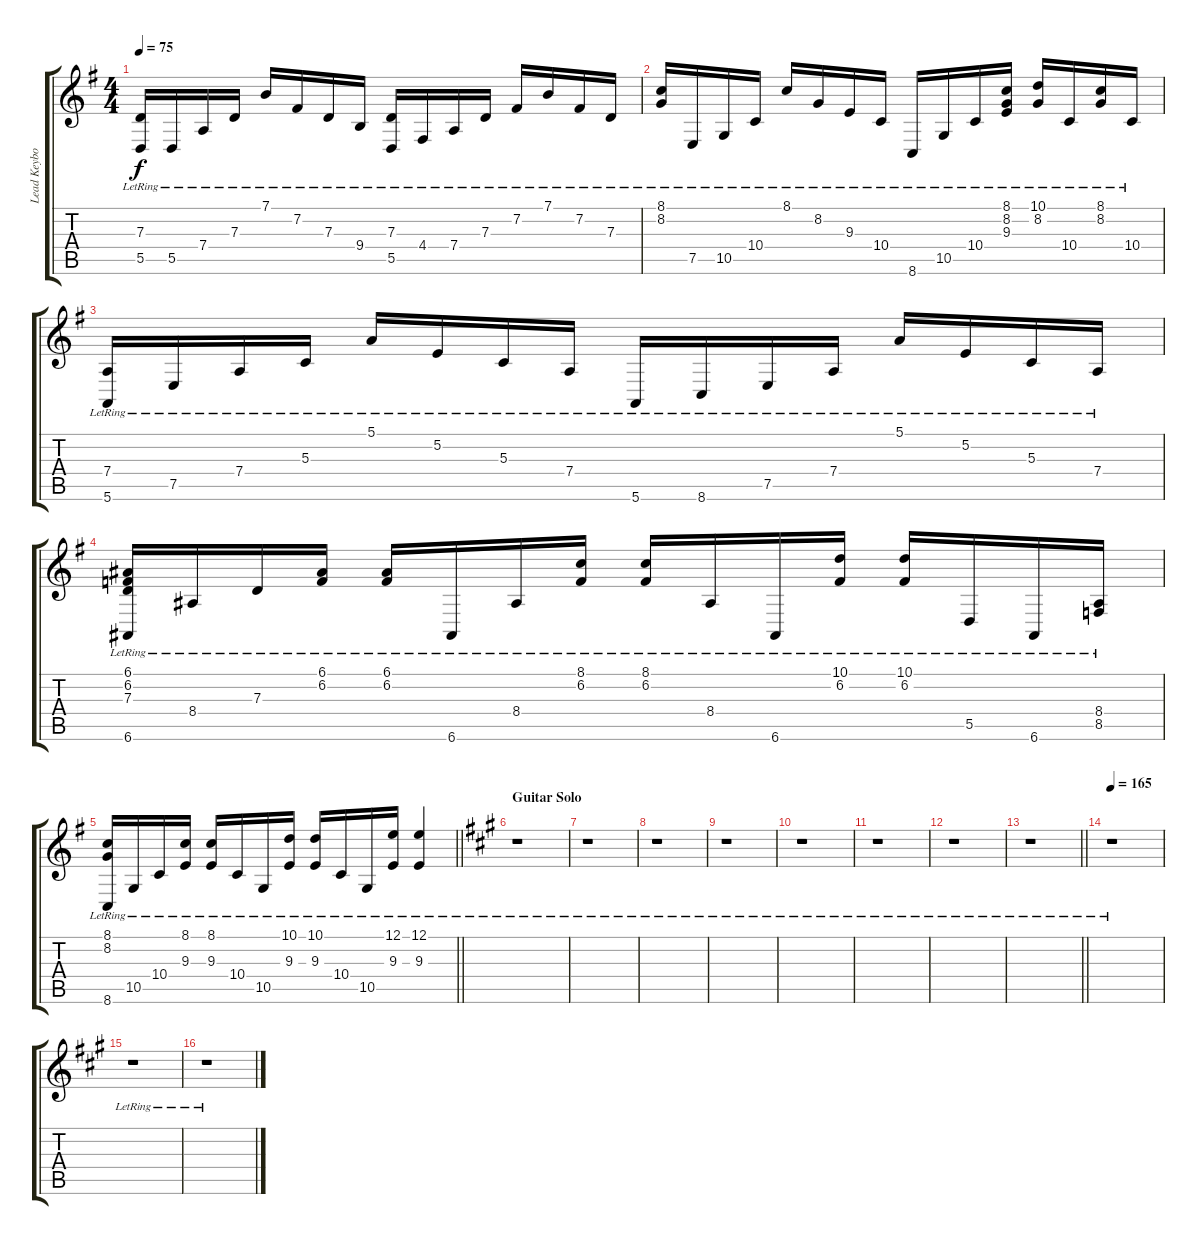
\track ("Lead Keyboard 1: Juha Mäenpää" "Lead Keybo") {instrument pad1newage}
\staff {score tabs}
\tuning (E4 B3 G3 D3 A2 E2) {hide}
\ts (4 4)
\tempo 75
\clef g2
\ks eminor
(7.3{lr} 5.5{lr}).16{dy f} 5.5{lr}.16 7.4{lr}.16 7.3{lr}.16 7.1{lr}.16 7.2{lr}.16 7.3{lr}.16 9.4{lr}.16 (7.3{lr} 5.5{lr}).16 4.4{lr}.16 7.4{lr}.16 7.3{lr}.16 7.2{lr}.16 7.1{lr}.16 7.2{lr}.16 7.3{lr}.16 |
(8.1{lr} 8.2{lr}).16 7.5{lr}.16 10.5{lr}.16 10.4{lr}.16 8.1{lr}.16 8.2{lr}.16 9.3{lr}.16 10.4{lr}.16 8.6{lr}.16 10.5{lr}.16 10.4{lr}.16 (8.1{lr} 8.2{lr} 9.3{lr}).16 (10.1{lr} 8.2{lr}).16 10.4{lr}.16 (8.1{lr} 8.2{lr}).16 10.4{lr}.16 |
(7.4{lr} 5.6{lr}).16 7.5{lr}.16 7.4{lr}.16 5.3{lr}.16 5.1{lr}.16 5.2{lr}.16 5.3{lr}.16 7.4{lr}.16 5.6{lr}.16 8.6{lr}.16 7.5{lr}.16 7.4{lr}.16 5.1{lr}.16 5.2{lr}.16 5.3{lr}.16 7.4{lr}.16 |
(6.1{lr} 6.2{lr} 7.3{lr} 6.6{lr}).16 8.4{lr}.16 7.3{lr}.16 (6.1{lr} 6.2{lr}).16 (6.1{lr} 6.2{lr}).16 6.6{lr}.16 8.4{lr}.16 (8.1{lr} 6.2{lr}).16 (8.1{lr} 6.2{lr}).16 8.4{lr}.16 6.6{lr}.16 (10.1{lr} 6.2{lr}).16 (10.1{lr} 6.2{lr}).16 5.5{lr}.16 6.6{lr}.16 (8.4{lr} 8.5{lr}).16 |
\barLineRight lightlight
(8.1{lr} 8.2{lr} 8.6{lr}).16 10.5{lr}.16 10.4{lr}.16 (8.1{lr} 9.3{lr}).16 (8.1{lr} 9.3{lr}).16 10.4{lr}.16 10.5{lr}.16 (10.1{lr} 9.3{lr}).16 (10.1{lr} 9.3{lr}).16 10.4{lr}.16 10.5{lr}.16 (12.1{lr} 9.3{lr}).16 (12.1{lr} 9.3{lr}).4 |
\section ("" "Guitar Solo")
\ks f#minor
r.1 |
r.1 |
r.1 |
r.1 |
r.1 |
r.1 |
r.1 |
\barLineRight lightlight
r.1 |
\tempo 165
r.1 |
r.1 |
r.1
